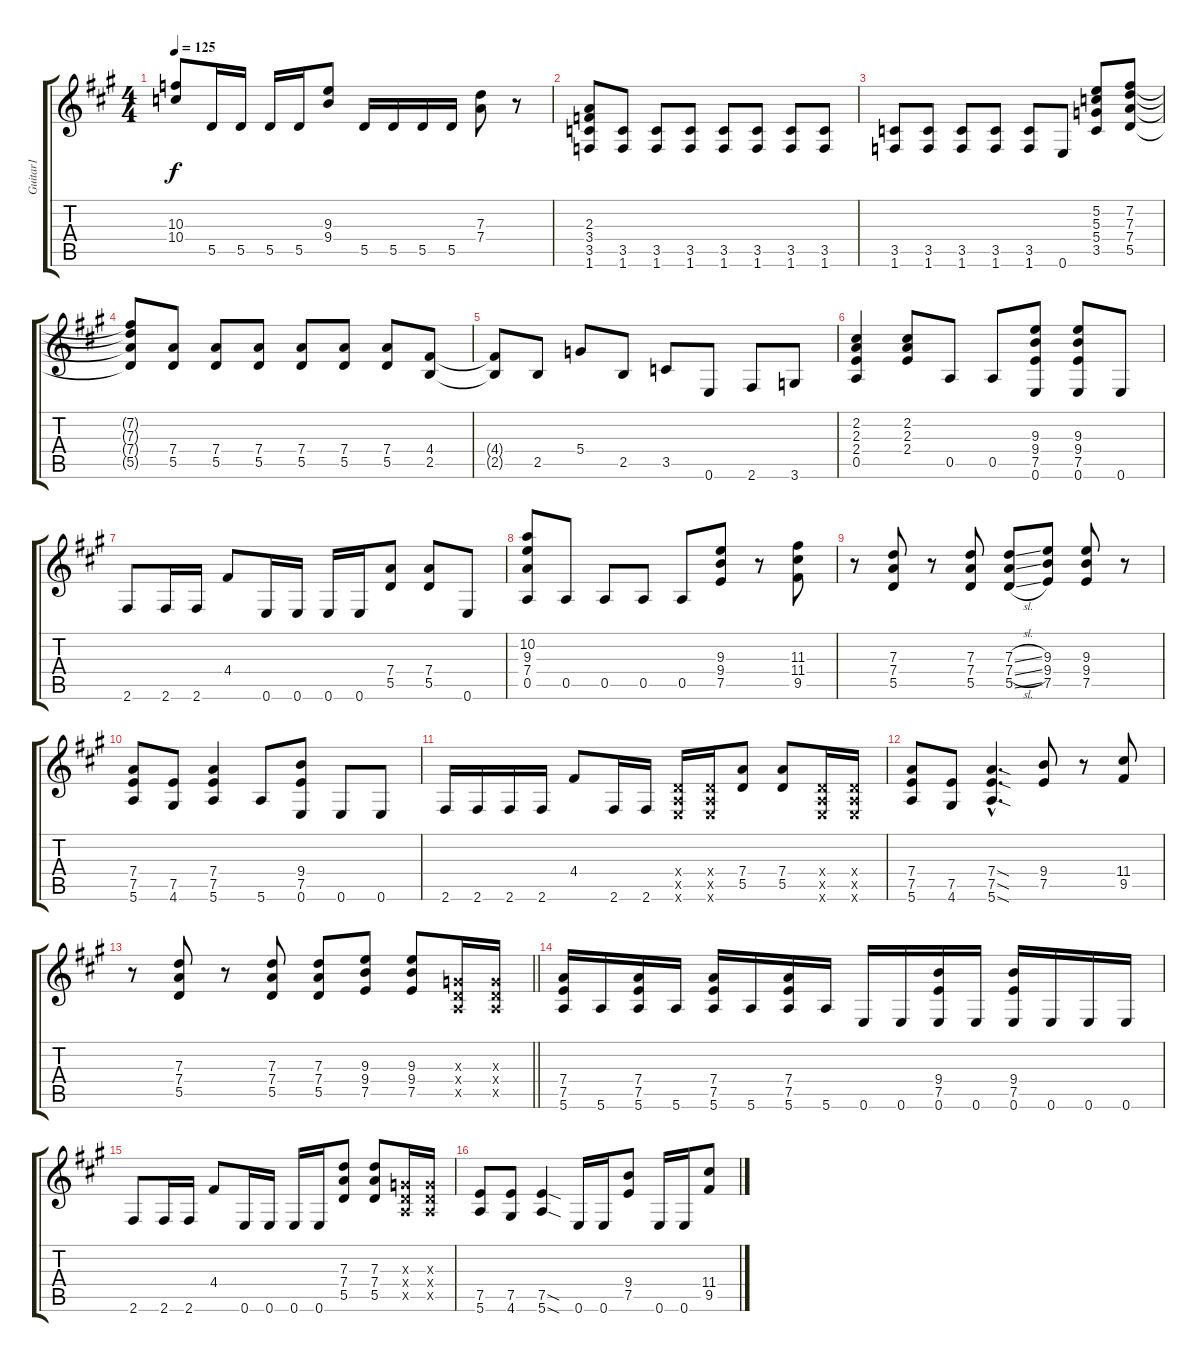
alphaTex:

\track ("Guitar1" "Guitar1") {instrument overdrivenguitar}
\staff {score tabs}
\tuning (E4 B3 G3 D3 A2 E2) {hide}
\ts (4 4)
\tempo 125
\clef g2
\ks a
(10.3 10.4).8{dy f} 5.5.16 5.5.16 5.5.16 5.5.16 (9.3 9.4).8 5.5.16 5.5.16 5.5.16 5.5.16 (7.3 7.4).8 r.8 |
(2.3 3.4 3.5 1.6).8 (3.5 1.6).8 (3.5 1.6).8 (3.5 1.6).8 (3.5 1.6).8 (3.5 1.6).8 (3.5 1.6).8 (3.5 1.6).8 |
(3.5 1.6).8 (3.5 1.6).8 (3.5 1.6).8 (3.5 1.6).8 (3.5 1.6).8 0.6.8 (5.2 5.3 5.4 3.5).8 (7.2 7.3 7.4 5.5).8 |
(7.2{t} 7.3{t} 7.4{t} 5.5{t}).8 (7.4 5.5).8 (7.4 5.5).8 (7.4 5.5).8 (7.4 5.5).8 (7.4 5.5).8 (7.4 5.5).8 (4.4 2.5).8 |
(4.4{t} 2.5{t}).8 2.5.8 5.4.8 2.5.8 3.5.8 0.6.8 2.6.8 3.6.8 |
(2.2 2.3 2.4 0.5).4 (2.2 2.3 2.4).8 0.5.8 0.5.8 (9.3 9.4 7.5 0.6).8 (9.3 9.4 7.5 0.6).8 0.6.8 |
2.6.8 2.6.16 2.6.16 4.4.8 0.6.16 0.6.16 0.6.16 0.6.16 (7.4 5.5).8 (7.4 5.5).8 0.6.8 |
(10.2 9.3 7.4 0.5).8 0.5.8 0.5.8 0.5.8 0.5.8 (9.3 9.4 7.5).8 r.8 (11.3 11.4 9.5).8 |
r.8 (7.3 7.4 5.5).8 r.8 (7.3 7.4 5.5).8 (7.3{sl} 7.4{sl} 5.5{sl}).8 (9.3 9.4 7.5).8 (9.3 9.4 7.5).8 r.8 |
(7.4 7.5 5.6).8 (7.5 4.6).8 (7.4 7.5 5.6).4 5.6.8 (9.4 7.5 0.6).8 0.6.8 0.6.8 |
2.6.16 2.6.16 2.6.16 2.6.16 4.4.8 2.6.16 2.6.16 (0.4{x} 0.5{x} 0.6{x}).16 (0.4{x} 0.5{x} 0.6{x}).16 (7.4 5.5).8 (7.4 5.5).8 (0.4{x} 0.5{x} 0.6{x}).16 (0.4{x} 0.5{x} 0.6{x}).16 |
(7.4 7.5 5.6).8 (7.5 4.6).8 (7.4{sod hac} 7.5{sod hac} 5.6{sod hac}).4{d} (9.4 7.5).8 r.8 (11.4 9.5).8 |
\barLineRight lightlight
r.8 (7.3 7.4 5.5).8 r.8 (7.3 7.4 5.5).8 (7.3 7.4 5.5).8 (9.3 9.4 7.5).8 (9.3 9.4 7.5).8 (0.3{x} 0.4{x} 0.5{x}).16 (0.3{x} 0.4{x} 0.5{x}).16 |
(7.4 7.5 5.6).16 5.6.16 (7.4 7.5 5.6).16 5.6.16 (7.4 7.5 5.6).16 5.6.16 (7.4 7.5 5.6).16 5.6.16 0.6.16 0.6.16 (9.4 7.5 0.6).16 0.6.16 (9.4 7.5 0.6).16 0.6.16 0.6.16 0.6.16 |
2.6.8 2.6.16 2.6.16 4.4.8 0.6.16 0.6.16 0.6.16 0.6.16 (7.3 7.4 5.5).8 (7.3 7.4 5.5).8 (0.3{x} 0.4{x} 0.5{x}).16 (0.3{x} 0.4{x} 0.5{x}).16 |
(7.5 5.6).8 (7.5 4.6).8 (7.5{sod} 5.6{sod}).4 0.6.16 0.6.16 (9.4 7.5).8 0.6.16 0.6.16 (11.4 9.5).8
